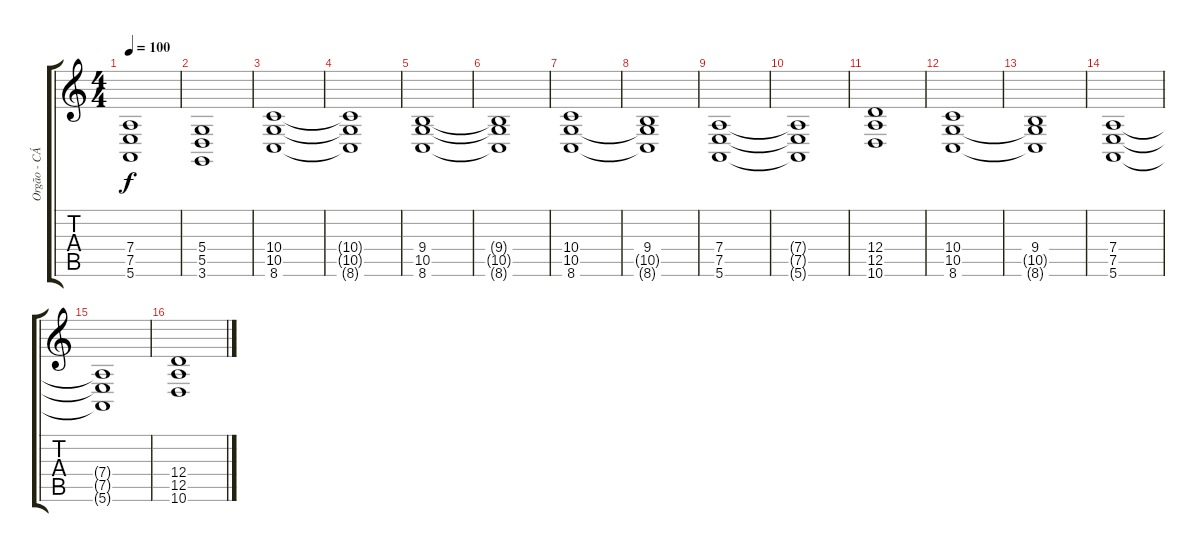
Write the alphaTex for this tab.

\track ("Orgão - CÁTIA" "Orgão - CÁ") {instrument reedorgan}
\staff {score tabs}
\tuning (E4 B3 G3 D3 A2 E2) {hide}
\ts (4 4)
\tempo 100
\clef g2
\ks c
(7.4 7.5 5.6).1{dy f} |
(5.4 5.5 3.6).1 |
(10.4 10.5 8.6).1 |
(10.4{t} 10.5{t} 8.6{t}).1 |
(9.4 10.5 8.6).1 |
(9.4{t} 10.5{t} 8.6{t}).1 |
(10.4 10.5 8.6).1 |
(9.4 10.5{t} 8.6{t}).1 |
(7.4 7.5 5.6).1 |
(7.4{t} 7.5{t} 5.6{t}).1 |
(12.4 12.5 10.6).1 |
(10.4 10.5 8.6).1 |
(9.4 10.5{t} 8.6{t}).1 |
(7.4 7.5 5.6).1 |
(7.4{t} 7.5{t} 5.6{t}).1 |
(12.4 12.5 10.6).1
